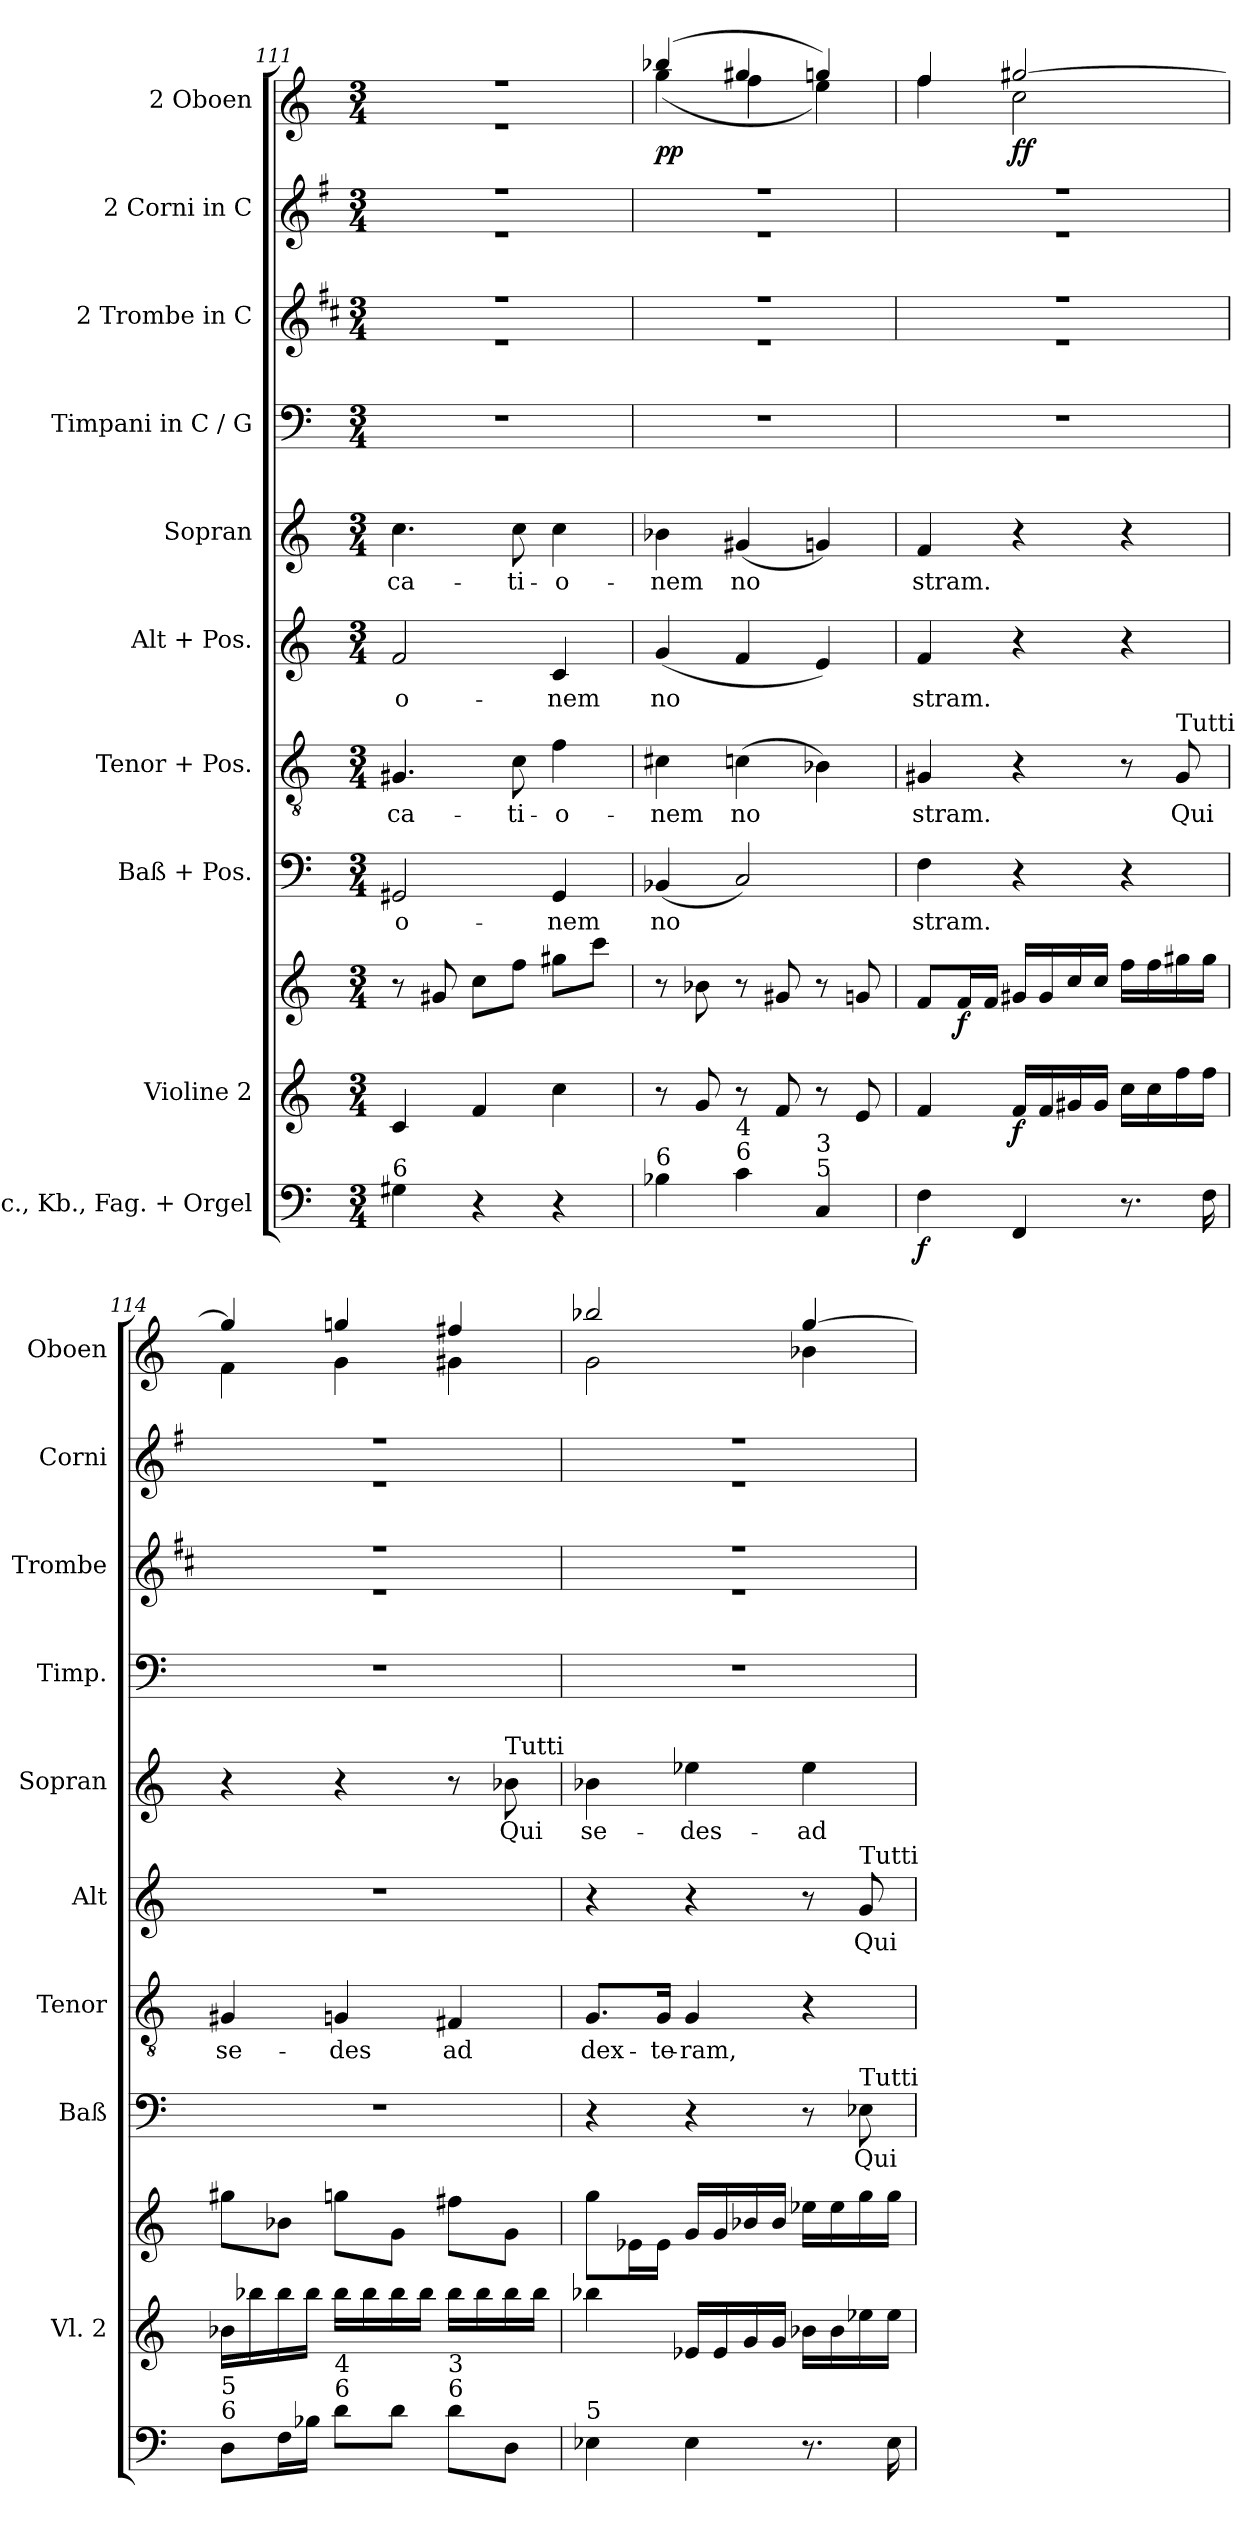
**kern	**dynam	**kern	**kern	**dynam	**kern	**text	**kern	**text	**kern	**text	**kern	**text	**kern	**kern	**kern	**kern	**dynam
*part10	*part10	*part9	*part9	*part9	*part8	*part8	*part7	*part7	*part6	*part6	*part5	*part5	*part4	*part3	*part2	*part1	*part1
*staff11	*staff11	*staff10	*staff9	*staff9/10	*staff8	*staff8	*staff7	*staff7	*staff6	*staff6	*staff5	*staff5	*staff4	*staff3	*staff2	*staff1	*staff1
*I"Vlc., Kb., Fag. + Orgel	*	*I"Violine 2	*	*	*I"Baß + Pos.	*	*I"Tenor + Pos.	*	*I"Alt + Pos.	*	*I"Sopran	*	*I"Timpani in C / G	*I"2 Trombe in C	*I"2 Corni in C	*I"2 Oboen	*
*	*	*I'Vl. 2	*	*	*I'Baß	*	*I'Tenor	*	*I'Alt	*	*I'Sopran	*	*I'Timp.	*I'Trombe	*I'Corni	*I'Oboen	*
*clefF4	*	*clefG2	*clefG2	*	*clefF4	*	*clefGv2	*	*clefG2	*	*clefG2	*	*clefF4	*clefG2	*clefG2	*clefG2	*
*	*	*	*	*	*	*	*	*	*	*	*	*	*	*ITrd1c2	*ITrd4c7	*	*
*k[]	*	*k[]	*k[]	*	*k[]	*	*k[]	*	*k[]	*	*k[]	*	*k[]	*k[]	*k[]	*k[]	*
*M3/4	*	*M3/4	*M3/4	*	*M3/4	*	*M3/4	*	*M3/4	*	*M3/4	*	*M3/4	*M3/4	*M3/4	*M3/4	*
=111	=111	=111	=111	=111	=111	=111	=111	=111	=111	=111	=111	=111	=111	=111	=111	=111	=111
!LO:TX:a:t=6	!	!	!	!	!	!	!	!	!	!	!	!	!	!	!	!	!
!	!	!	!	!	!	!LO:LY:b	!	!LO:LY:b	!	!LO:LY:b	!	!LO:LY:b	!	!	!	!	!
*	*	*	*	*	*	*	*	*	*	*	*	*	*	*^	*^	*^	*
4G#X\	.	4c/	8r	.	2GG#X/	o-	4.G#X/	ca-	2f/	o-	4.cc\	ca-	2.r	2.r	2.r	2.r	2.r	2.r	2.r	.
.	.	.	8g#X/	.	.	.	.	.	.	.	.	.	.	.	.	.	.	.	.	.
4r	.	4f/	8cc\L	.	.	.	.	.	.	.	.	.	.	.	.	.	.	.	.	.
!	!	!	!	!	!	!	!	!LO:LY:b	!	!	!	!LO:LY:b	!	!	!	!	!	!	!	!
.	.	.	8ff\J	.	.	.	8c\	ti-	.	.	8cc\	ti-	.	.	.	.	.	.	.	.
!	!	!	!	!	!	!LO:LY:b	!	!LO:LY:b	!	!LO:LY:b	!	!LO:LY:b	!	!	!	!	!	!	!	!
4r	.	4cc\	8gg#X\L	.	4GG#/	nem	4f\	o-	4c/	nem	4cc\	o-	.	.	.	.	.	.	.	.
.	.	.	8ccc\J	.	.	.	.	.	.	.	.	.	.	.	.	.	.	.	.	.
=112	=112	=112	=112	=112	=112	=112	=112	=112	=112	=112	=112	=112	=112	=112	=112	=112	=112	=112	=112	=112
!LO:TX:a:t=6	!	!	!	!	!	!	!	!	!	!	!	!	!	!	!	!	!	!	!	!
!	!	!	!	!	!	!LO:LY:b	!	!LO:LY:b	!	!LO:LY:b	!	!LO:LY:b	!	!	!	!	!	!	!	!LO:DY:b
!	!	!	!	!	!	!	!	!	!	!	!	!	!	!	!	!	!	!	!	!LO:DY:n=1:b
4B-X\	.	8r	8r	.	(<4BB-X/	no	4c#X\	nem	(<4g/	no	4b-X\	nem	2.r	2.r	2.r	2.r	2.r	(>4bb-X/	(<4gg\	p p
.	.	8g/	8b-X\	.	.	.	.	.	.	.	.	.	.	.	.	.	.	.	.	.
!LO:TX:a:t=6	!	!	!	!	!	!	!	!	!	!	!	!	!	!	!	!	!	!	!	!
!LO:TX:a:t=4	!	!	!	!	!	!	!	!	!	!	!	!	!	!	!	!	!	!	!	!
!	!	!	!	!	!	!	!	!LO:LY:b	!	!	!	!LO:LY:b	!	!	!	!	!	!	!	!
4c\	.	8r	8r	.	2C/)	.	(>4cn\	no	4f/	.	(<4g#X/	no	.	.	.	.	.	4gg#X/	4ff\	.
.	.	8f/	8g#X/	.	.	.	.	.	.	.	.	.	.	.	.	.	.	.	.	.
!LO:TX:a:t=5	!	!	!	!	!	!	!	!	!	!	!	!	!	!	!	!	!	!	!	!
!LO:TX:a:t=3	!	!	!	!	!	!	!	!	!	!	!	!	!	!	!	!	!	!	!	!
4C/	.	8r	8r	.	.	.	4B-X\)	.	4e/)	.	4gn/)	.	.	.	.	.	.	4ggn/)	4ee\)	.
.	.	8e/	8gn/	.	.	.	.	.	.	.	.	.	.	.	.	.	.	.	.	.
!!LO:PB:g=z	!!
=113	=113	=113	=113	=113	=113	=113	=113	=113	=113	=113	=113	=113	=113	=113	=113	=113	=113	=113	=113	=113
!	!LO:DY:b	!	!	!	!	!LO:LY:b	!	!LO:LY:b	!	!LO:LY:b	!	!LO:LY:b	!	!	!	!	!	!	!	!
4F\	f	4f/	8f/L	.	4F\	-stram.	4G#X/	-stram.	4f/	-stram.	4f/	-stram.	2.r	2.r	2.r	2.r	2.r	4ff/	4ff\	.
!	!	!	!	!LO:DY:b	!	!	!	!	!	!	!	!	!	!	!	!	!	!	!	!
.	.	.	16f/L	f	.	.	.	.	.	.	.	.	.	.	.	.	.	.	.	.
.	.	.	16f/JJ	.	.	.	.	.	.	.	.	.	.	.	.	.	.	.	.	.
!	!	!	!	!LO:DY:b=2	!	!	!	!	!	!	!	!	!	!	!	!	!	!	!	!LO:DY:b
!	!	!	!	!	!	!	!	!	!	!	!	!	!	!	!	!	!	!	!	!LO:DY:n=1:b
4FF/	.	16f/LL	16g#X/LL	f	4r	.	4r	.	4r	.	4r	.	.	.	.	.	.	[2gg#X/	2cc\	f f
.	.	16f/	16g#/	.	.	.	.	.	.	.	.	.	.	.	.	.	.	.	.	.
.	.	16g#X/	16cc/	.	.	.	.	.	.	.	.	.	.	.	.	.	.	.	.	.
.	.	16g#/JJ	16cc/JJ	.	.	.	.	.	.	.	.	.	.	.	.	.	.	.	.	.
8.r	.	16cc\LL	16ff\LL	.	4r	.	8r	.	4r	.	4r	.	.	.	.	.	.	.	.	.
.	.	16cc\	16ff\	.	.	.	.	.	.	.	.	.	.	.	.	.	.	.	.	.
!	!	!	!	!	!	!	!LO:TX:a:t=Tutti	!	!	!	!	!	!	!	!	!	!	!	!	!
!	!	!	!	!	!	!	!	!LO:LY:b	!	!	!	!	!	!	!	!	!	!	!	!
.	.	16ff\	16gg#X\	.	.	.	8G#/	Qui	.	.	.	.	.	.	.	.	.	.	.	.
16F\	.	16ff\JJ	16gg#\JJ	.	.	.	.	.	.	.	.	.	.	.	.	.	.	.	.	.
=114	=114	=114	=114	=114	=114	=114	=114	=114	=114	=114	=114	=114	=114	=114	=114	=114	=114	=114	=114	=114
!LO:TX:a:t=6	!	!	!	!	!	!	!	!	!	!	!	!	!	!	!	!	!	!	!	!
!LO:TX:a:t=5	!	!	!	!	!	!	!	!	!	!	!	!	!	!	!	!	!	!	!	!
!	!	!	!	!	!	!	!	!LO:LY:b	!	!	!	!	!	!	!	!	!	!	!	!
8D\L	.	16b-X\LL	8gg#X\L	.	2.r	.	4G#X/	se-	2.r	.	4r	.	2.r	2.r	2.r	2.r	2.r	4gg#/]	4f\	.
.	.	16bb-X\	.	.	.	.	.	.	.	.	.	.	.	.	.	.	.	.	.	.
16F\L	.	16bb-\	8b-X\J	.	.	.	.	.	.	.	.	.	.	.	.	.	.	.	.	.
16B-X\JJ	.	16bb-\JJ	.	.	.	.	.	.	.	.	.	.	.	.	.	.	.	.	.	.
!LO:TX:a:t=6	!	!	!	!	!	!	!	!	!	!	!	!	!	!	!	!	!	!	!	!
!LO:TX:a:t=4	!	!	!	!	!	!	!	!	!	!	!	!	!	!	!	!	!	!	!	!
!	!	!	!	!	!	!	!	!LO:LY:b	!	!	!	!	!	!	!	!	!	!	!	!
8d\L	.	16bb-\LL	8ggn\L	.	.	.	4Gn/	des	.	.	4r	.	.	.	.	.	.	4ggn/	4g\	.
.	.	16bb-\	.	.	.	.	.	.	.	.	.	.	.	.	.	.	.	.	.	.
8d\J	.	16bb-\	8g\J	.	.	.	.	.	.	.	.	.	.	.	.	.	.	.	.	.
.	.	16bb-\JJ	.	.	.	.	.	.	.	.	.	.	.	.	.	.	.	.	.	.
!LO:TX:a:t=6	!	!	!	!	!	!	!	!	!	!	!	!	!	!	!	!	!	!	!	!
!LO:TX:a:t=3	!	!	!	!	!	!	!	!	!	!	!	!	!	!	!	!	!	!	!	!
!	!	!	!	!	!	!	!	!LO:LY:b	!	!	!	!	!	!	!	!	!	!	!	!
8d\L	.	16bb-\LL	8ff#X\L	.	.	.	4F#X/	ad	.	.	8r	.	.	.	.	.	.	4ff#X/	4g#X\	.
.	.	16bb-\	.	.	.	.	.	.	.	.	.	.	.	.	.	.	.	.	.	.
!	!	!	!	!	!	!	!	!	!	!	!LO:TX:a:t=Tutti	!	!	!	!	!	!	!	!	!
!	!	!	!	!	!	!	!	!	!	!	!	!LO:LY:b	!	!	!	!	!	!	!	!
8D\J	.	16bb-\	8g\J	.	.	.	.	.	.	.	8b-X\	Qui	.	.	.	.	.	.	.	.
.	.	16bb-\JJ	.	.	.	.	.	.	.	.	.	.	.	.	.	.	.	.	.	.
=115	=115	=115	=115	=115	=115	=115	=115	=115	=115	=115	=115	=115	=115	=115	=115	=115	=115	=115	=115	=115
!LO:TX:a:t=5	!	!	!	!	!	!	!	!	!	!	!	!	!	!	!	!	!	!	!	!
!	!	!	!	!	!	!	!	!LO:LY:b	!	!	!	!LO:LY:b	!	!	!	!	!	!	!	!
4E-X\	.	4bb-X\	8gg\L	.	4r	.	8.G/L	dex-	4r	.	4b-X\	se-	2.r	2.r	2.r	2.r	2.r	2bb-X/	2g\	.
.	.	.	16e-X\L	.	.	.	.	.	.	.	.	.	.	.	.	.	.	.	.	.
!	!	!	!	!	!	!	!	!LO:LY:b	!	!	!	!	!	!	!	!	!	!	!	!
.	.	.	16e-\JJ	.	.	.	16G/Jk	te-	.	.	.	.	.	.	.	.	.	.	.	.
!	!	!	!	!	!	!	!	!LO:LY:b	!	!	!	!LO:LY:b	!	!	!	!	!	!	!	!
4E-\	.	16e-X/LL	16g/LL	.	4r	.	4G/	ram,	4r	.	4ee-X\	des-	.	.	.	.	.	.	.	.
.	.	16e-/	16g/	.	.	.	.	.	.	.	.	.	.	.	.	.	.	.	.	.
.	.	16g/	16b-X/	.	.	.	.	.	.	.	.	.	.	.	.	.	.	.	.	.
.	.	16g/JJ	16b-/JJ	.	.	.	.	.	.	.	.	.	.	.	.	.	.	.	.	.
!	!	!	!	!	!	!	!	!	!	!	!	!LO:LY:b	!	!	!	!	!	!	!	!
8.r	.	16b-X\LL	16ee-X\LL	.	8r	.	4r	.	8r	.	4ee-\	ad	.	.	.	.	.	[4gg/	4b-X\	.
.	.	16b-\	16ee-\	.	.	.	.	.	.	.	.	.	.	.	.	.	.	.	.	.
!	!	!	!	!	!	!	!	!	!LO:TX:a:t=Tutti	!	!	!	!	!	!	!	!	!	!	!
!	!	!	!	!	!LO:TX:a:t=Tutti	!	!	!	!	!	!	!	!	!	!	!	!	!	!	!
!	!	!	!	!	!	!LO:LY:b	!	!	!	!LO:LY:b	!	!	!	!	!	!	!	!	!	!
.	.	16ee-X\	16gg\	.	8E-X\	Qui	.	.	8g/	Qui	.	.	.	.	.	.	.	.	.	.
16E-\	.	16ee-\JJ	16gg\JJ	.	.	.	.	.	.	.	.	.	.	.	.	.	.	.	.	.
*	*	*	*	*	*	*	*	*	*	*	*	*	*	*v	*v	*	*	*v	*v	*
*	*	*	*	*	*	*	*	*	*	*	*	*	*	*	*v	*v	*	*
=	=	=	=	=	=	=	=	=	=	=	=	=	=	=	=	=	=
*-	*-	*-	*-	*-	*-	*-	*-	*-	*-	*-	*-	*-	*-	*-	*-	*-	*-
